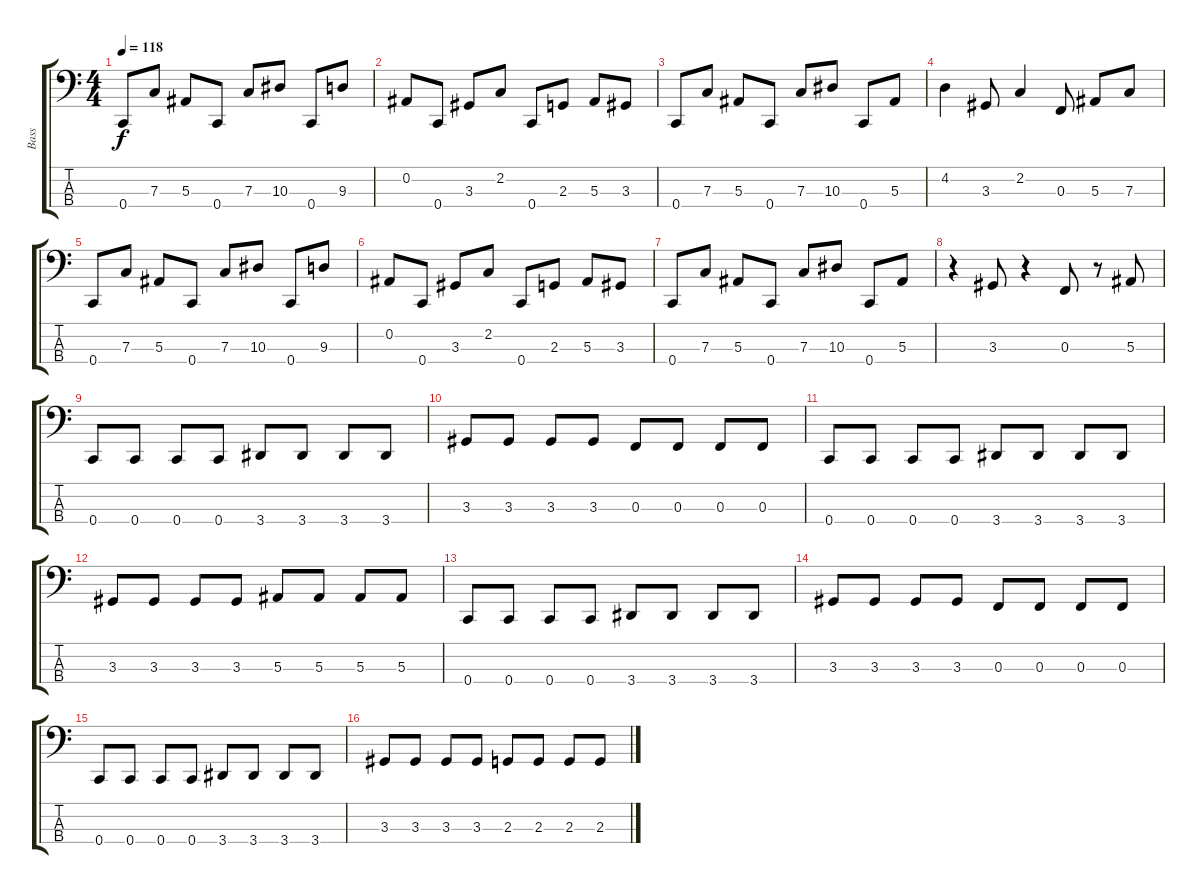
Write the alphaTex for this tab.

\track ("Bass" "Bass") {instrument electricbassfinger}
\staff {score tabs}
\tuning (Eb2 Bb1 F1 C1) {hide}
\ts (4 4)
\tempo 118
\clef f4
\ks c
0.4.8{dy f} 7.3.8 5.3.8 0.4.8 7.3.8 10.3.8 0.4.8 9.3.8 |
0.2.8 0.4.8 3.3.8 2.2.8 0.4.8 2.3.8 5.3.8 3.3.8 |
0.4.8 7.3.8 5.3.8 0.4.8 7.3.8 10.3.8 0.4.8 5.3.8 |
4.2.4 3.3.8 2.2.4 0.3.8 5.3.8 7.3.8 |
0.4.8 7.3.8 5.3.8 0.4.8 7.3.8 10.3.8 0.4.8 9.3.8 |
0.2.8 0.4.8 3.3.8 2.2.8 0.4.8 2.3.8 5.3.8 3.3.8 |
0.4.8 7.3.8 5.3.8 0.4.8 7.3.8 10.3.8 0.4.8 5.3.8 |
r.4 3.3.8 r.4 0.3.8 r.8 5.3.8 |
0.4.8 0.4.8 0.4.8 0.4.8 3.4.8 3.4.8 3.4.8 3.4.8 |
3.3.8 3.3.8 3.3.8 3.3.8 0.3.8 0.3.8 0.3.8 0.3.8 |
0.4.8 0.4.8 0.4.8 0.4.8 3.4.8 3.4.8 3.4.8 3.4.8 |
3.3.8 3.3.8 3.3.8 3.3.8 5.3.8 5.3.8 5.3.8 5.3.8 |
0.4.8 0.4.8 0.4.8 0.4.8 3.4.8 3.4.8 3.4.8 3.4.8 |
3.3.8 3.3.8 3.3.8 3.3.8 0.3.8 0.3.8 0.3.8 0.3.8 |
0.4.8 0.4.8 0.4.8 0.4.8 3.4.8 3.4.8 3.4.8 3.4.8 |
3.3.8 3.3.8 3.3.8 3.3.8 2.3.8 2.3.8 2.3.8 2.3.8
